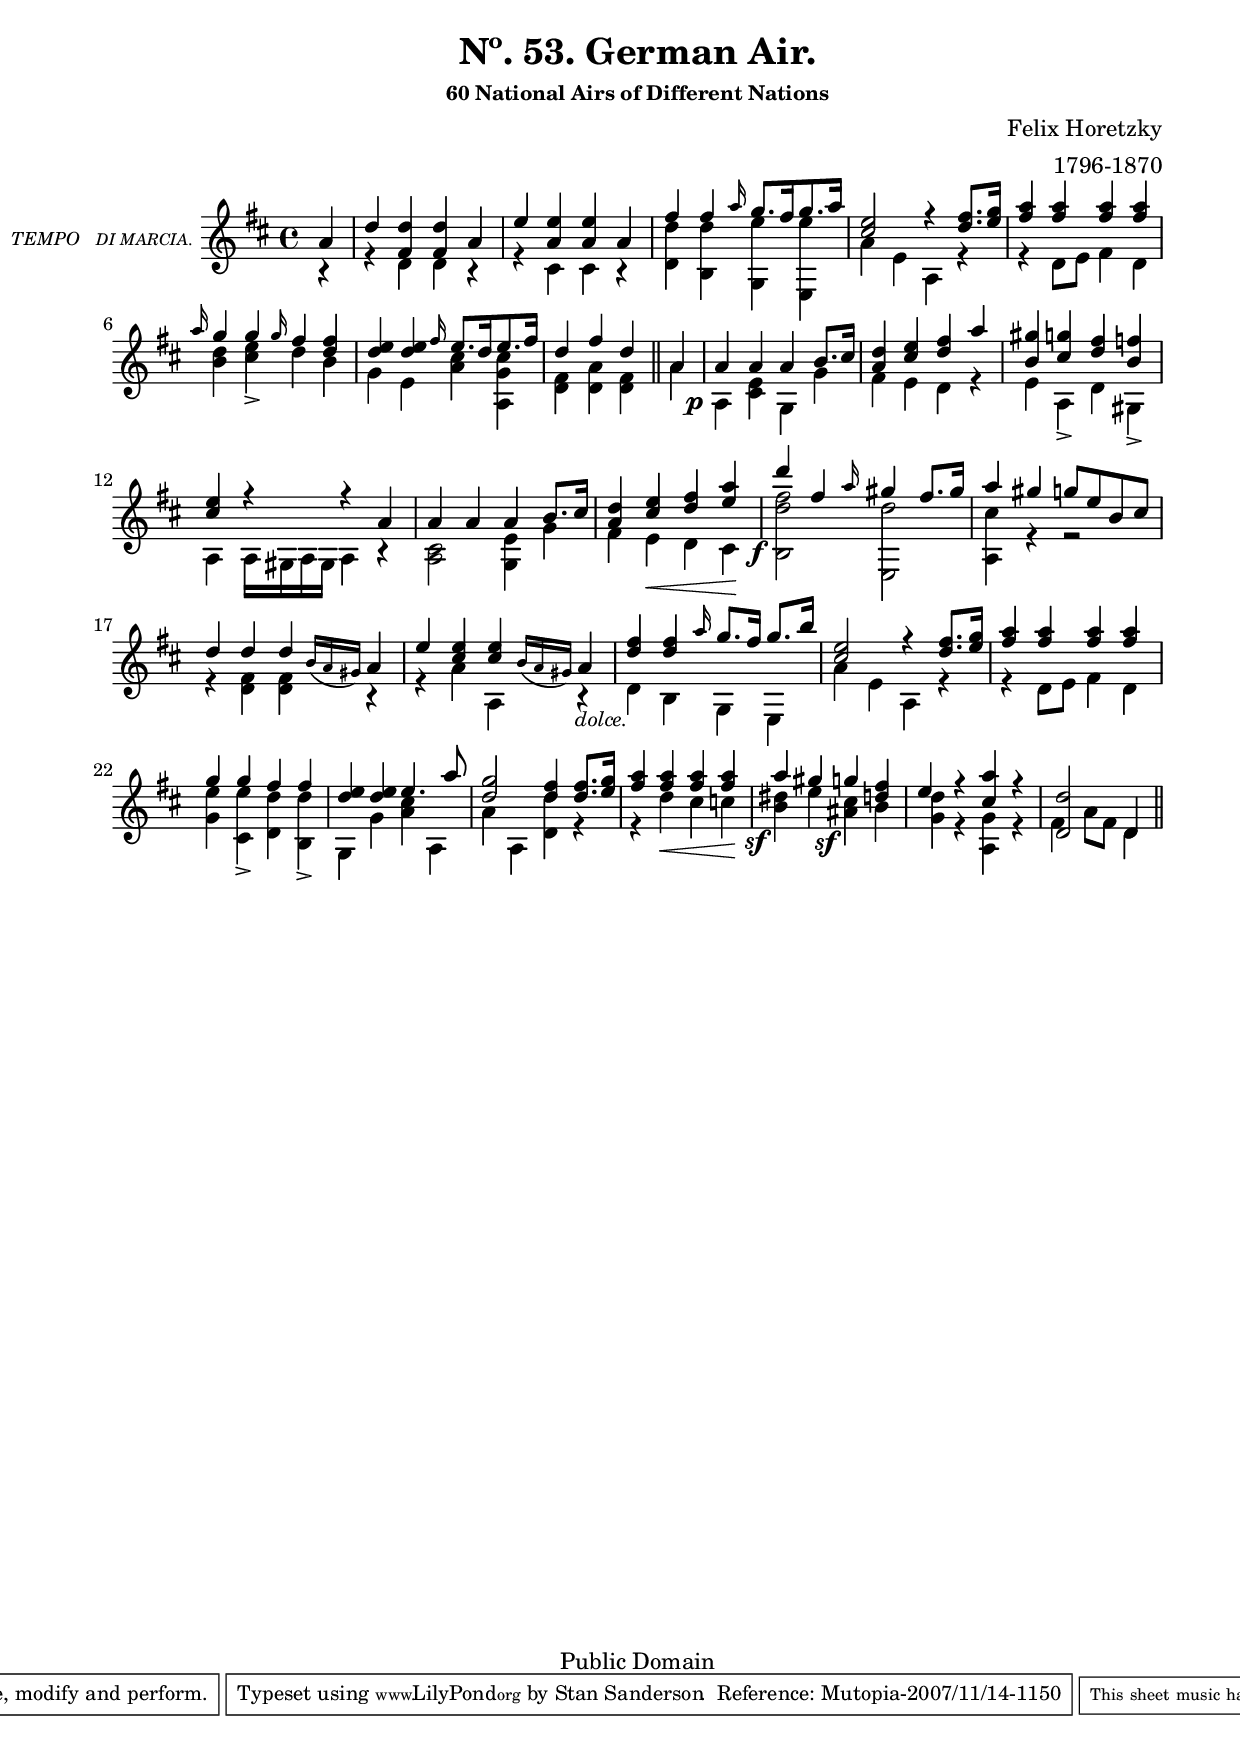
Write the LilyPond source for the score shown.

% Entered on Nov 12, 2007
\version "2.11.34"
%#(set-global-staff-size 17) 

\paper {
%	#(set-paper-size "a4")
%	#(set-paper-size "letter")
	left-margin = 0.75 \in
	line-width = 7.0 \in
	between-system-padding = #2.0
	between-system-space = #2.0
	ragged-last-bottom = ##t 
	ragged-bottom = ##f
}

\header {
	title = "Nº. 53. German Air."
	subtitle = ""
	subsubtitle = "60 National Airs of Different Nations"
	composer = \markup{\column \right-align 
	{\line {Felix Horetzky} 1796-1870}}
	meter = ""
% MUTOPIA
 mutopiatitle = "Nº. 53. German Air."
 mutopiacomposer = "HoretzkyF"
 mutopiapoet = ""
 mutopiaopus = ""
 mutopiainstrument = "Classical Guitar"
 date = "unk"
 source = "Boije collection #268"
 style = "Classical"
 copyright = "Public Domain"
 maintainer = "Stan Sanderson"
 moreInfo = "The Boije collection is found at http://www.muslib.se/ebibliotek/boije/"
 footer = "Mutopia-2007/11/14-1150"
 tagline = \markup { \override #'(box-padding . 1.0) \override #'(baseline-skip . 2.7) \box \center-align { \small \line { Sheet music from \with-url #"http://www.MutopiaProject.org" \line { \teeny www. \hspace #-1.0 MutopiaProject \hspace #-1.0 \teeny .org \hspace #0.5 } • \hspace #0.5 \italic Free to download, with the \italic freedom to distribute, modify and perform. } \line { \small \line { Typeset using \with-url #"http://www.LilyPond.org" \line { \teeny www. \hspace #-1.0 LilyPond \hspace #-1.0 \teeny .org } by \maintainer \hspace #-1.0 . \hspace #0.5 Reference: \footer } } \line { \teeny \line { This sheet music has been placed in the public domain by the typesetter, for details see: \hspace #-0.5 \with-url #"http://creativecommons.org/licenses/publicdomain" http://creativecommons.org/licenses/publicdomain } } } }
}

%%%%%%%%%%%%%%%%%%%%%%%%%%%%%%%%%%%%
%%
%% Source & comments
%%	
%%  	Felix Horetzky was born in Horyszów Ruski, Poland, January 1, 1796.
%%	Little is known about he came to the guitar. He traveled to Vienna
%%	to study under master guitarrist, Mauro Giuliani. He traveled
%%  	extensively in Europe as a concert performer and teacher. He wrote
%%  	between 100 and 150 pieces for the guitar. He died in Edinburgh
%%  	on October 6, 1870.
%%
%%	This piece is from #268, "60 National Airs of Different Nations",
%%	in the Boije collection and is in the public domain.
%%	
%%	<http://www.muslib.se/ebibliotek/boije/>
%%	Publisher: Chappell (London), no date given.
%%
%%	Carl Boije (1849-1923) was an amateur guitarist whose vast collection
%%	was donated to the State Library of Sweden after his death.
%%
%%	The dynamic markings for the most part follow the original score; obvious
%%	notation errors have been corrected.
%%
%%%%%%%%%%%%%%%%%%%%%%%%%%%%%%%%%%%%

\include "english.ly"

%%%% shortcuts

dol = \markup { \smaller\italic "dolce."}
cres = \markup{\smaller\italic"cresc:"}
cress = \markup{\tiny\smaller\italic"cresc:"}
espr = \markup{\smaller\italic"espres:"}
rit = \markup{\smaller\italic"ritard:"}
atem = \markup{\smaller\italic"a tempo:"}
smz = \markup{\smaller\italic"smorz:"} % smorzando
showTup = { \override TupletNumber #'transparent = ##f
		\override TupletBracket #'transparent = ##f }
hideTup = { \override TupletNumber #'transparent = ##t
		\override TupletBracket #'transparent = ##t }
seg = \markup {\smaller \smaller \musicglyph #"scripts.segno"}
cod = \markup {\smaller \vcenter "to" \hspace #0.7 \smaller \vcenter \musicglyph #"scripts.coda"}
toseg = \markup { \bold \vcenter "to" \hspace #0.7 \vcenter \smaller \musicglyph #"scripts.segno" }
fin = \markup {\smaller \smaller \bold \italic "Fine."}		
I = \once \override NoteColumn #'ignore-collision = ##t
sdu = \once \override Stem #'direction = #UP
sdd = \once \override Stem #'direction = #DOWN

%% End shortcuts


%%%%%%%%%%
%% Reminders
%
%    \once \override DynamicText #'extra-offset = #'(-3.75 . 5.5)
%    \once \override TextScript #'extra-offset = #'( 0.8 . -2.3 )
%    \once \override Stem #'length-fraction = #0.8
%    \once \override Beam #'positions = #'(-2.2 . -3.0)
%
%%%%%%%%%%

upper = \relative c''{
	\set Staff.instrumentName=\markup{ \center-align 
	{\smaller\bold "Nº. 53.  " \smaller\smaller\italic "TEMPO  " 
	\tiny\smaller\italic "DI MARCIA. "}}
	\partial 4*1 a4 |
	d <d fs,> <d fs,> a |
	e' <e a,> <e a,> a, |
	fs' fs \grace a16 g8.[ fs16 g8. a16] |
	<e cs>2 r4 <fs d>8. <g e>16 |
	<a fs>4 <a fs> <a fs> <a fs> |
	\grace a16 g4 g \grace g16 fs4 <fs d> |
	<e d> <e d> \grace fs16 e8.[ d16 e8. fs16] |
	d4 fs d \bar "||"
	
	a |
	a a a b8. cs16 |
	<d a>4 <e cs> <fs d> a |
	<gs b,> <g cs,> <fs d> <f b,> |
	<e cs> r r a, |
	a a a b8. cs16 |
	<d a>4 <e cs> <fs d> <a e> |
	d fs, \grace a16 gs4 fs8. gs16 |
	a4 gs g8[ e b cs] |
	d4 d d \grace{\slurDown b16[(a gs])} a4 |
	e' <e cs> <e cs> \grace{b16[( a gs]) \slurUp} a4 |
	<fs' d> <fs d> \grace a16 g8. fs16 g8. b16 |
	<e, cs>2 r4 <fs d>8. <g e>16 |
	<a fs>4 <a fs> <a fs> <a fs> |
	g g fs fs |
	<e d> <e d> e4. a8 |
	<g d>2 <fs d>4 <fs d>8. <g e>16 |
	<a fs>4 <a fs> <a fs> <a fs> |
	a gs g <fs d> |
	e r <a cs,> r |
	<<{<d, d,>2}\\{fs,4 a8 fs}>> d4
}


lower = \relative c' { 
	\override Staff.NoteCollision 
	#'merge-differently-headed = ##t
	\set fingeringOrientations = #'(left)
	\partial 4*1 r4 |
	r d d r |
	r cs cs r |
	<d' d,> <d b,> <e g,,> <e e,,> |
	a, e a, r |
	r d8 e fs4 d |
	<d' b> <e cs>_> d b |
	g e <cs' a> <cs g a,> |
	<fs, d> <a d,> <fs d> 
	
	a |
	\once \override DynamicText #'extra-offset = #'(-2.5 . 3.7)
	a,_\p <e' cs> g, g' |
	fs e d r | e a,_> d gs,_> |
	a a16 gs a gs a4 r |
	<cs a>2 <e g,>4 g |
	 fs e_\< d cs\! |
	 \once \override DynamicText #'extra-offset = #'(-2.5 . 2.5)
	 <fs' d b,>2_\f <d e,,> |
	 <cs a,>4 r r2 |
	 r4 <fs, d> <fs d> r | 
	 r a a, r |
	 \once \override TextScript #'extra-offset = #'( -5.0 . 1.3 )
	 d_\dol	b g e |
	 a' e a, r | 
	 r d8 e fs4 d |
	 <e' g,> <e cs,>_> <d d,> <d b,>_> |
	 g,, g' <cs a> a, |
	 a' a, <d' d,> r |
	 r d_\< cs c\! |
	 \once \override DynamicText #'extra-offset = #'(-2.5 . 1.0)
	 <ds b>_\sf e 	
	 \once \override DynamicText #'extra-offset = #'(-2.5 . 1.3)
	 <cs as>_\sf b |
	 <d g,> r <g, a,> r |
	 s2 d4 
}

staffClassicalGuitar = \new Staff  {
		\time 4/4
		\key d \major
		\set Staff.connectArpeggios = ##t
		\set Staff.midiInstrument="acoustic guitar (nylon)"
		<<
			\new Voice = A { \voiceOne  \upper }
			\new Voice = C { \voiceFour  \lower }
		>>
		\bar "||"   %%  "|."
}

\score { 
		<<
			\staffClassicalGuitar
		>>
		}
		
\layout  {\context {
   \Staff
   \consists Span_arpeggio_engraver
 } }

\score {
	\unfoldRepeats
	\staffClassicalGuitar
	\midi {
		\context {
			\Score
			tempoWholesPerMinute = #(ly:make-moment 72 4)
		}
		\context {
			\Voice
			\remove "Dynamic_performer"
	    }
    }
}
